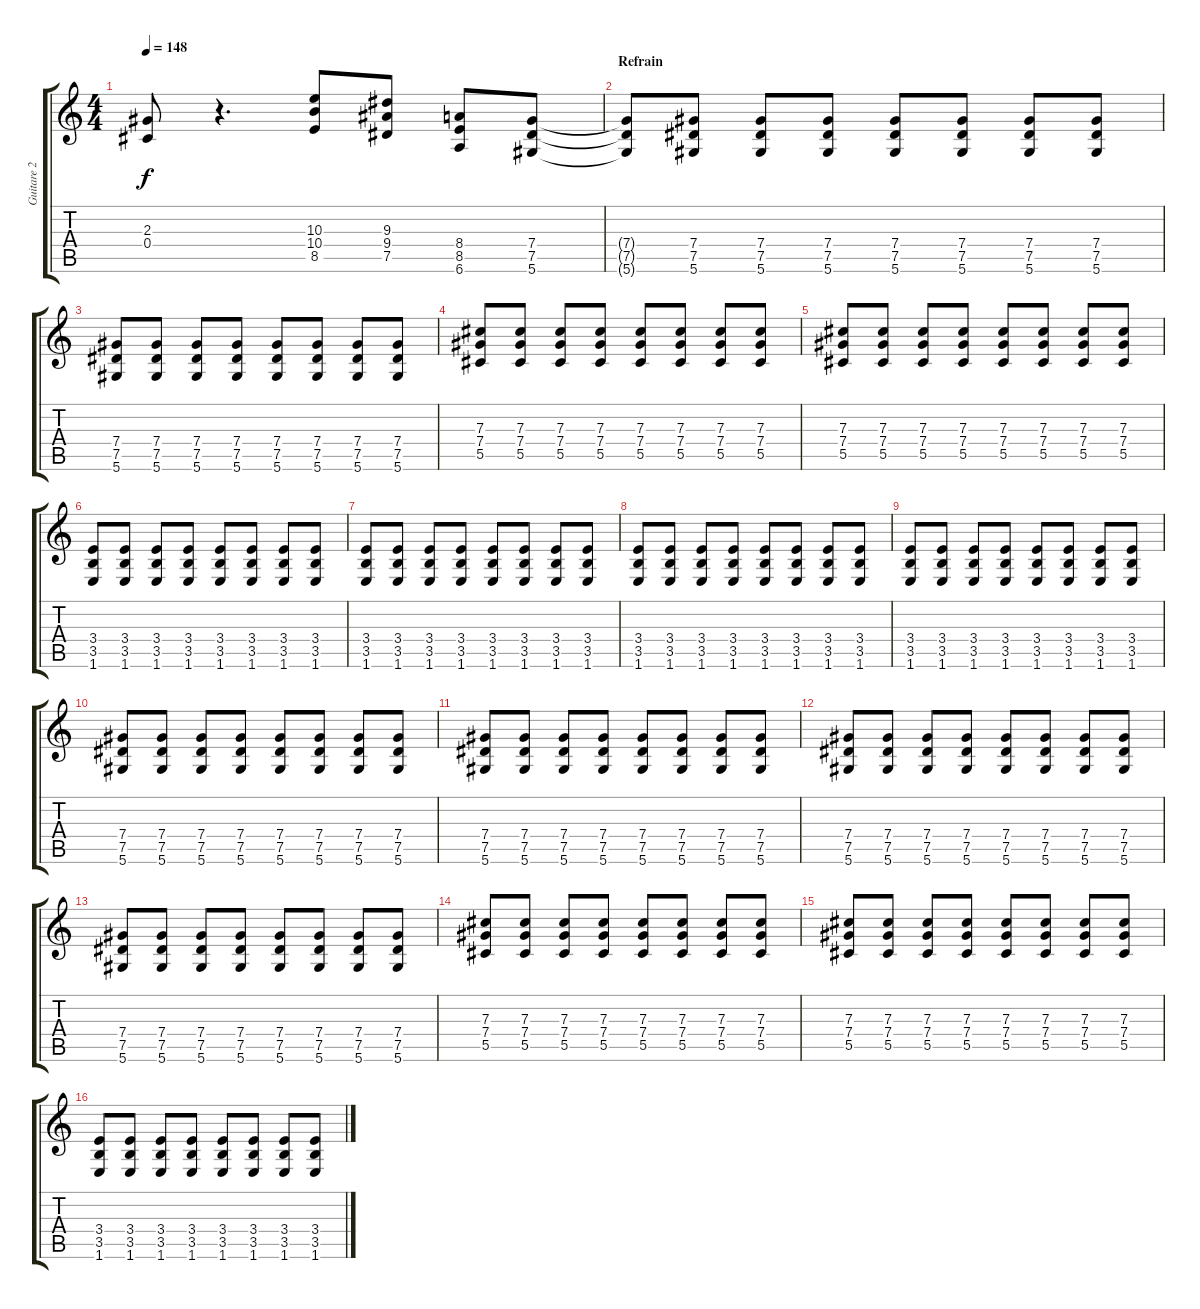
\track ("Guitare 2" "Guitare 2") {instrument electricguitarmuted}
\staff {score tabs}
\tuning (Eb4 Bb3 Gb3 Db3 Ab2 Eb2) {hide}
\ts (4 4)
\tempo 148
\clef g2
\ks c
(2.3 0.4).8{dy f} r.4{d volume 12 instrument overdrivenguitar} (10.3 10.4 8.5).8 (9.3 9.4 7.5).8 (8.4 8.5 6.6).8 (7.4 7.5 5.6).8 |
\section ("" "Refrain")
(7.4{t} 7.5{t} 5.6{t}).8 (7.4 7.5 5.6).8 (7.4 7.5 5.6).8 (7.4 7.5 5.6).8 (7.4 7.5 5.6).8 (7.4 7.5 5.6).8 (7.4 7.5 5.6).8 (7.4 7.5 5.6).8 |
(7.4 7.5 5.6).8 (7.4 7.5 5.6).8 (7.4 7.5 5.6).8 (7.4 7.5 5.6).8 (7.4 7.5 5.6).8 (7.4 7.5 5.6).8 (7.4 7.5 5.6).8 (7.4 7.5 5.6).8 |
(7.3 7.4 5.5).8 (7.3 7.4 5.5).8 (7.3 7.4 5.5).8 (7.3 7.4 5.5).8 (7.3 7.4 5.5).8 (7.3 7.4 5.5).8 (7.3 7.4 5.5).8 (7.3 7.4 5.5).8 |
(7.3 7.4 5.5).8 (7.3 7.4 5.5).8 (7.3 7.4 5.5).8 (7.3 7.4 5.5).8 (7.3 7.4 5.5).8 (7.3 7.4 5.5).8 (7.3 7.4 5.5).8 (7.3 7.4 5.5).8 |
(3.4 3.5 1.6).8 (3.4 3.5 1.6).8 (3.4 3.5 1.6).8 (3.4 3.5 1.6).8 (3.4 3.5 1.6).8 (3.4 3.5 1.6).8 (3.4 3.5 1.6).8 (3.4 3.5 1.6).8 |
(3.4 3.5 1.6).8 (3.4 3.5 1.6).8 (3.4 3.5 1.6).8 (3.4 3.5 1.6).8 (3.4 3.5 1.6).8 (3.4 3.5 1.6).8 (3.4 3.5 1.6).8 (3.4 3.5 1.6).8 |
(3.4 3.5 1.6).8 (3.4 3.5 1.6).8 (3.4 3.5 1.6).8 (3.4 3.5 1.6).8 (3.4 3.5 1.6).8 (3.4 3.5 1.6).8 (3.4 3.5 1.6).8 (3.4 3.5 1.6).8 |
(3.4 3.5 1.6).8 (3.4 3.5 1.6).8 (3.4 3.5 1.6).8 (3.4 3.5 1.6).8 (3.4 3.5 1.6).8 (3.4 3.5 1.6).8 (3.4 3.5 1.6).8 (3.4 3.5 1.6).8 |
(7.4 7.5 5.6).8 (7.4 7.5 5.6).8 (7.4 7.5 5.6).8 (7.4 7.5 5.6).8 (7.4 7.5 5.6).8 (7.4 7.5 5.6).8 (7.4 7.5 5.6).8 (7.4 7.5 5.6).8 |
(7.4 7.5 5.6).8 (7.4 7.5 5.6).8 (7.4 7.5 5.6).8 (7.4 7.5 5.6).8 (7.4 7.5 5.6).8 (7.4 7.5 5.6).8 (7.4 7.5 5.6).8 (7.4 7.5 5.6).8 |
(7.4 7.5 5.6).8 (7.4 7.5 5.6).8 (7.4 7.5 5.6).8 (7.4 7.5 5.6).8 (7.4 7.5 5.6).8 (7.4 7.5 5.6).8 (7.4 7.5 5.6).8 (7.4 7.5 5.6).8 |
(7.4 7.5 5.6).8 (7.4 7.5 5.6).8 (7.4 7.5 5.6).8 (7.4 7.5 5.6).8 (7.4 7.5 5.6).8 (7.4 7.5 5.6).8 (7.4 7.5 5.6).8 (7.4 7.5 5.6).8 |
(7.3 7.4 5.5).8 (7.3 7.4 5.5).8 (7.3 7.4 5.5).8 (7.3 7.4 5.5).8 (7.3 7.4 5.5).8 (7.3 7.4 5.5).8 (7.3 7.4 5.5).8 (7.3 7.4 5.5).8 |
(7.3 7.4 5.5).8 (7.3 7.4 5.5).8 (7.3 7.4 5.5).8 (7.3 7.4 5.5).8 (7.3 7.4 5.5).8 (7.3 7.4 5.5).8 (7.3 7.4 5.5).8 (7.3 7.4 5.5).8 |
(3.4 3.5 1.6).8 (3.4 3.5 1.6).8 (3.4 3.5 1.6).8 (3.4 3.5 1.6).8 (3.4 3.5 1.6).8 (3.4 3.5 1.6).8 (3.4 3.5 1.6).8 (3.4 3.5 1.6).8
